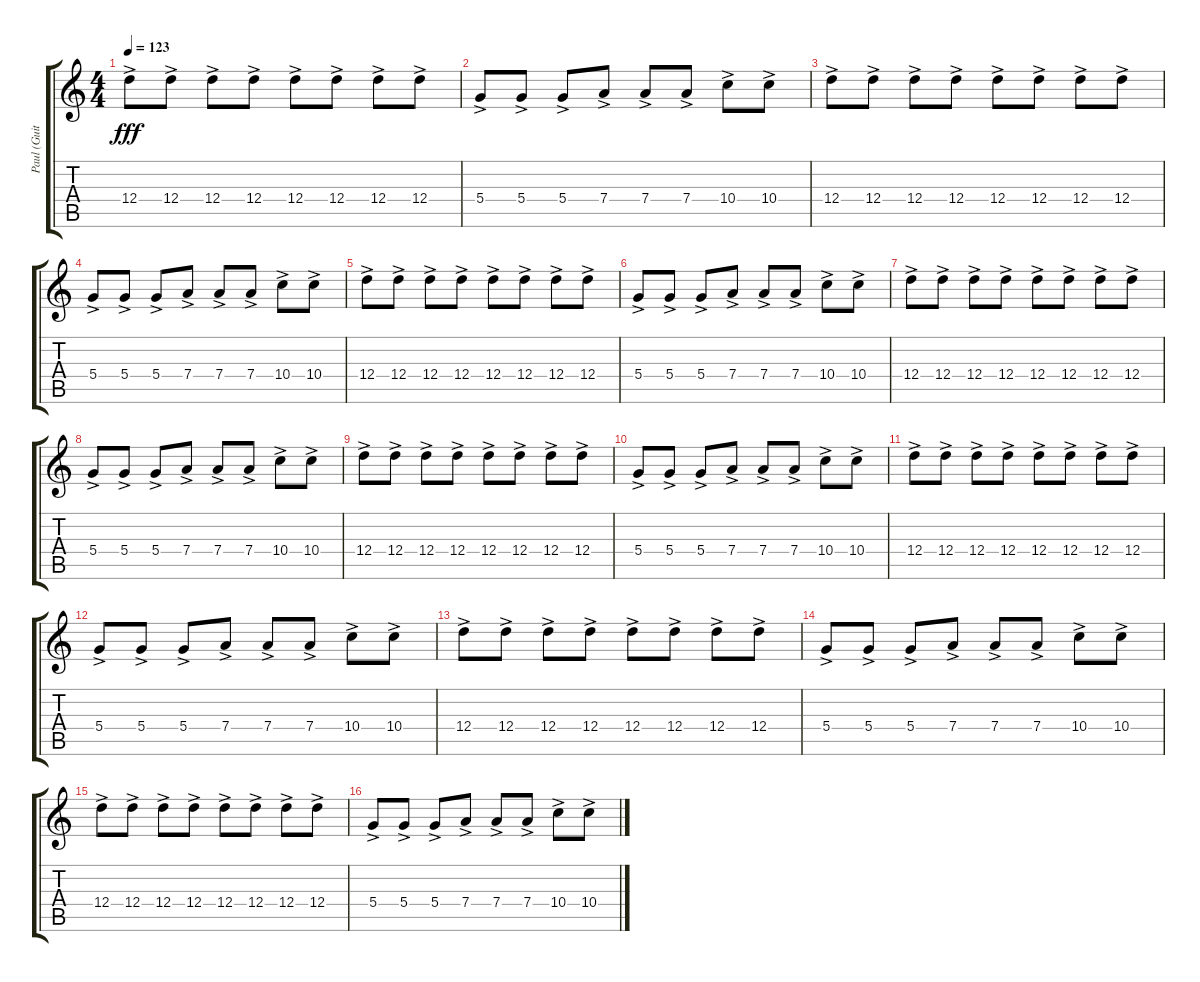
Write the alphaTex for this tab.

\track ("Paul (Guitar)" "Paul (Guit") {instrument overdrivenguitar}
\staff {score tabs}
\tuning (E4 B3 G3 D3 A2 E2) {hide}
\ts (4 4)
\tempo 123
\clef g2
\ks c
12.4{ac}.8{dy fff} 12.4{ac}.8 12.4{ac}.8 12.4{ac}.8 12.4{ac}.8 12.4{ac}.8 12.4{ac}.8 12.4{ac}.8 |
5.4{ac}.8 5.4{ac}.8 5.4{ac}.8 7.4{ac}.8 7.4{ac}.8 7.4{ac}.8 10.4{ac}.8 10.4{ac}.8 |
12.4{ac}.8 12.4{ac}.8 12.4{ac}.8 12.4{ac}.8 12.4{ac}.8 12.4{ac}.8 12.4{ac}.8 12.4{ac}.8 |
5.4{ac}.8 5.4{ac}.8 5.4{ac}.8 7.4{ac}.8 7.4{ac}.8 7.4{ac}.8 10.4{ac}.8 10.4{ac}.8 |
12.4{ac}.8 12.4{ac}.8 12.4{ac}.8 12.4{ac}.8 12.4{ac}.8 12.4{ac}.8 12.4{ac}.8 12.4{ac}.8 |
5.4{ac}.8 5.4{ac}.8 5.4{ac}.8 7.4{ac}.8 7.4{ac}.8 7.4{ac}.8 10.4{ac}.8 10.4{ac}.8 |
12.4{ac}.8 12.4{ac}.8 12.4{ac}.8 12.4{ac}.8 12.4{ac}.8 12.4{ac}.8 12.4{ac}.8 12.4{ac}.8 |
5.4{ac}.8 5.4{ac}.8 5.4{ac}.8 7.4{ac}.8 7.4{ac}.8 7.4{ac}.8 10.4{ac}.8 10.4{ac}.8 |
12.4{ac}.8 12.4{ac}.8 12.4{ac}.8 12.4{ac}.8 12.4{ac}.8 12.4{ac}.8 12.4{ac}.8 12.4{ac}.8 |
5.4{ac}.8 5.4{ac}.8 5.4{ac}.8 7.4{ac}.8 7.4{ac}.8 7.4{ac}.8 10.4{ac}.8 10.4{ac}.8 |
12.4{ac}.8 12.4{ac}.8 12.4{ac}.8 12.4{ac}.8 12.4{ac}.8 12.4{ac}.8 12.4{ac}.8 12.4{ac}.8 |
5.4{ac}.8 5.4{ac}.8 5.4{ac}.8 7.4{ac}.8 7.4{ac}.8 7.4{ac}.8 10.4{ac}.8 10.4{ac}.8 |
12.4{ac}.8 12.4{ac}.8 12.4{ac}.8 12.4{ac}.8 12.4{ac}.8 12.4{ac}.8 12.4{ac}.8 12.4{ac}.8 |
5.4{ac}.8 5.4{ac}.8 5.4{ac}.8 7.4{ac}.8 7.4{ac}.8 7.4{ac}.8 10.4{ac}.8 10.4{ac}.8 |
12.4{ac}.8 12.4{ac}.8 12.4{ac}.8 12.4{ac}.8 12.4{ac}.8 12.4{ac}.8 12.4{ac}.8 12.4{ac}.8 |
5.4{ac}.8 5.4{ac}.8 5.4{ac}.8 7.4{ac}.8 7.4{ac}.8 7.4{ac}.8 10.4{ac}.8 10.4{ac}.8
